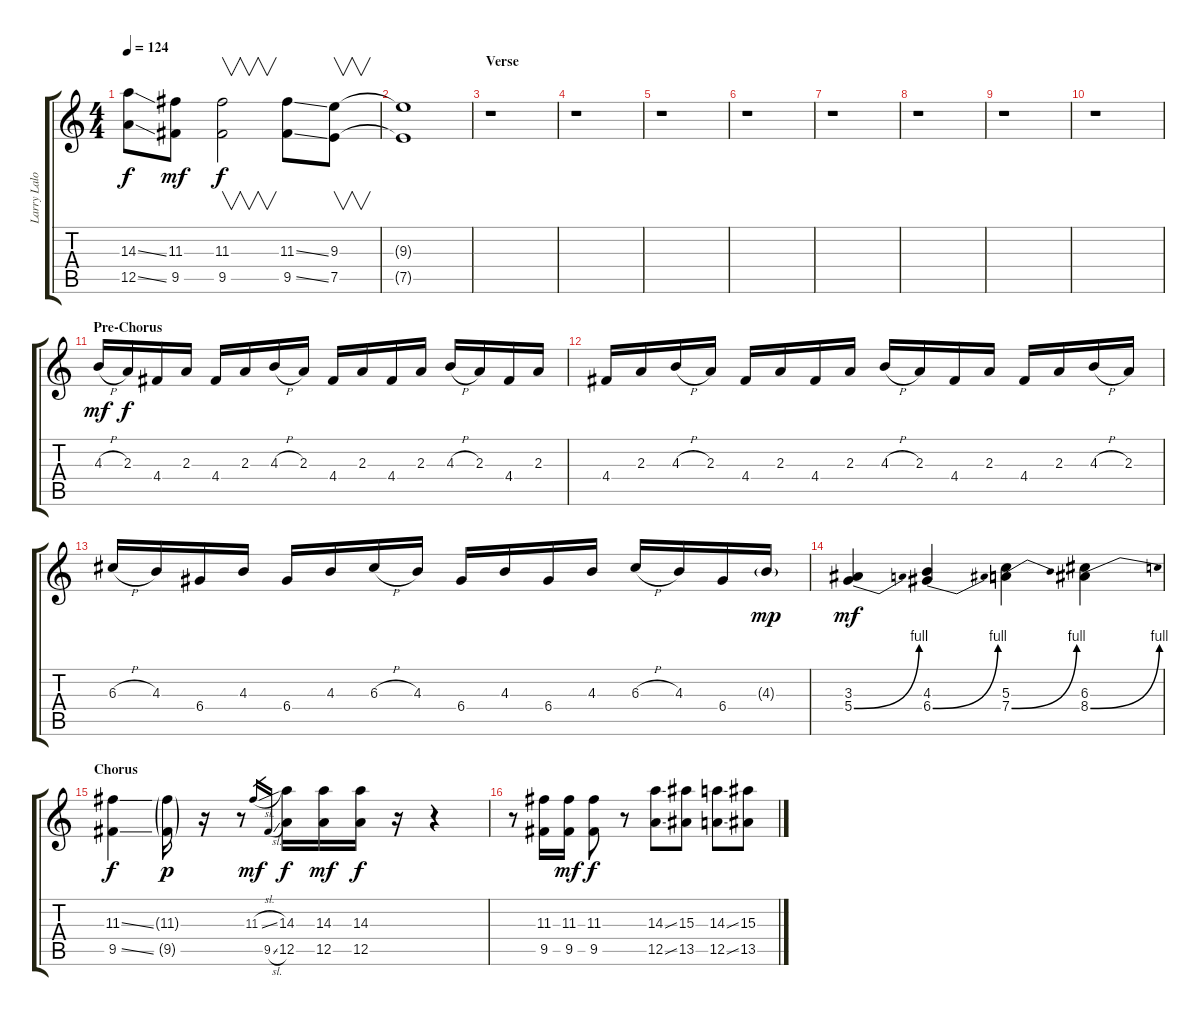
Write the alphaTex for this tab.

\track ("Larry Lalonde / Guitar" "Larry Lalo") {instrument distortionguitar}
\staff {score tabs}
\tuning (E4 B3 G3 D3 A2 E2) {hide}
\ts (4 4)
\tempo 124
\clef g2
\ks c
(14.3{ss} 12.5{ss}).8{dy f} (11.3 9.5).8{dy mf} (11.3 9.5).2{v dy f} (11.3{ss} 9.5{ss}).8 (9.3 7.5).8{v} |
(9.3{t} 7.5{t}).1 |
\section ("" "Verse")
r.1 |
r.1 |
r.1 |
r.1 |
r.1 |
r.1 |
r.1 |
r.1 |
\section ("" "Pre-Chorus")
4.3{h}.16{dy mf} 2.3.16{dy f} 4.4.16 2.3.16 4.4.16 2.3.16 4.3{h}.16 2.3.16 4.4.16 2.3.16 4.4.16 2.3.16 4.3{h}.16 2.3.16 4.4.16 2.3.16 |
4.4.16 2.3.16 4.3{h}.16 2.3.16 4.4.16 2.3.16 4.4.16 2.3.16 4.3{h}.16 2.3.16 4.4.16 2.3.16 4.4.16 2.3.16 4.3{h}.16 2.3.16 |
6.3{h}.16 4.3.16 6.4.16 4.3.16 6.4.16 4.3.16 6.3{h}.16 4.3.16 6.4.16 4.3.16 6.4.16 4.3.16 6.3{h}.16 4.3.16 6.4.16 4.3{g}.16{dy mp} |
(3.3 5.4{be (bend 0 0 60 4)}).4{dy mf} (4.3 6.4{be (bend 0 0 60 4)}).4 (5.3 7.4{be (bend 0 0 60 4)}).4 (6.3 8.4{be (bend 0 0 60 4)}).4 |
\section ("" "Chorus")
(11.3{ss} 9.5{ss}).4{dy f} (11.3{g} 9.5{g}).16{dy p} r.16 r.8 11.3{sl}.16{gr dy mf} 9.5{sl}.16{gr} (14.3 12.5).16{dy f} (14.3 12.5).16{dy mf} (14.3 12.5).16{dy f} r.16 r.4 |
r.8 (11.3 9.5).16 (11.3 9.5).16{dy mf} (11.3 9.5).8{dy f} r.8 (14.3{ss} 12.5{ss}).8 (15.3 13.5).8 (14.3{ss} 12.5{ss}).8 (15.3 13.5).8
